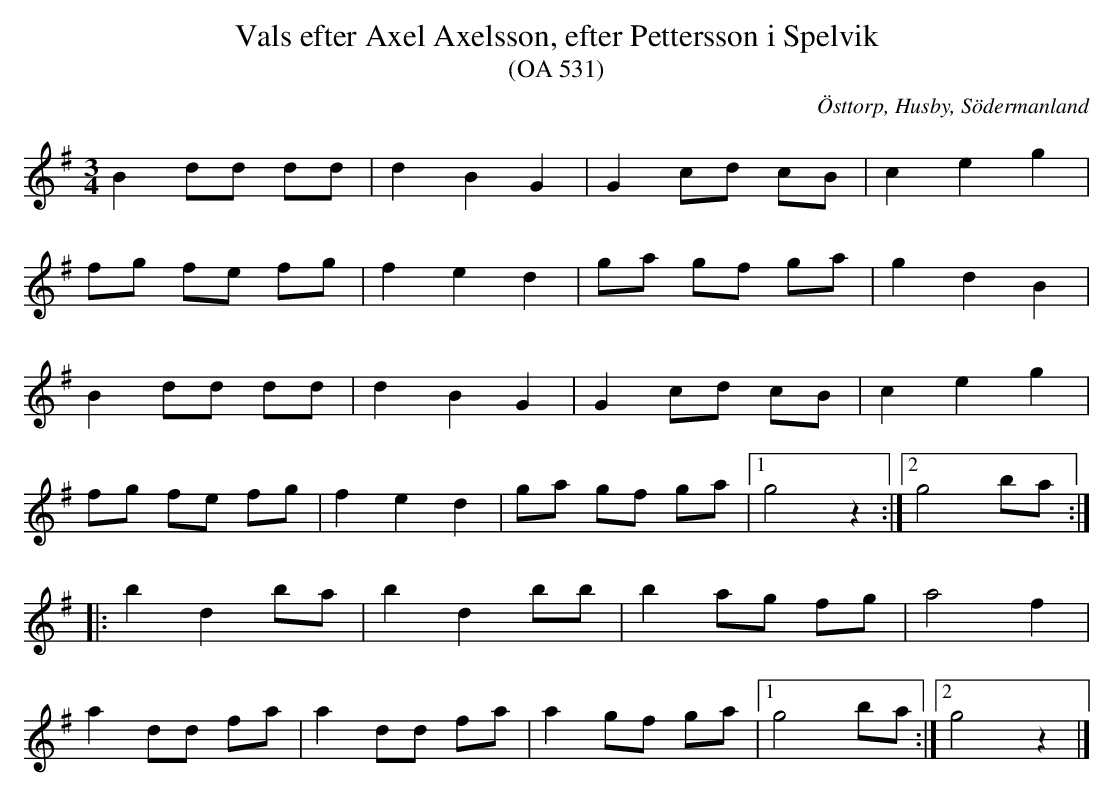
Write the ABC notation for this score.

X:1
T:Vals efter Axel Axelsson, efter Pettersson i Spelvik
T:(OA 531)
O:Östtorp, Husby, Södermanland
M:3/4
L:1/4
Q:130
K:G
B d/d/ d/d/ | d B G | G c/d/ c/B/ | c e g |
f/g/ f/e/ f/g/ | f e d | g/a/ g/f/ g/a/ | g d B |
B d/d/ d/d/ | d B G | G c/d/ c/B/ | c e g |
f/g/ f/e/ f/g/ | f e d | g/a/ g/f/ g/a/ |1 g2 z :|2  g2 b/a/ ::
b d b/a/ | b d b/b/ | b a/g/ f/g/ |  a2 f |
a d/d/ f/a/ | a d/d/ f/a/ | a g/f/ g/a/ |1  g2 b/a/ :|2 g2 z |]
